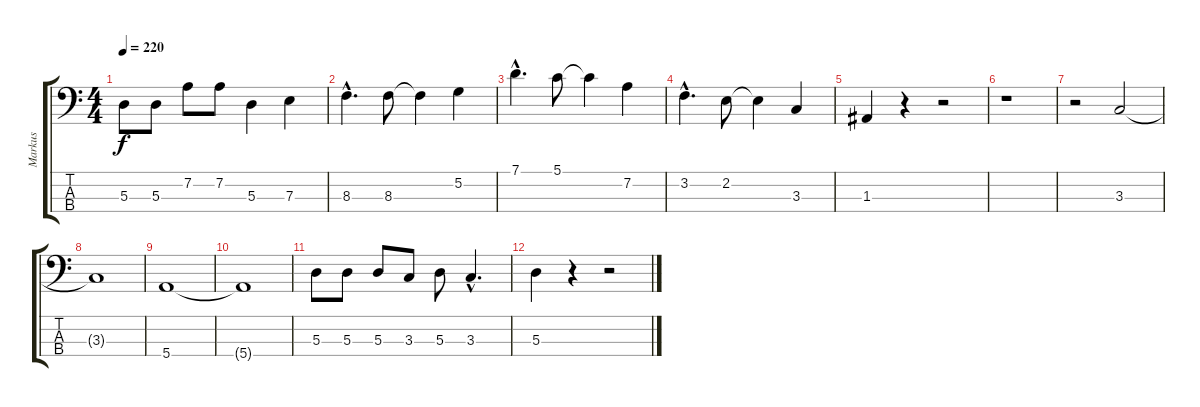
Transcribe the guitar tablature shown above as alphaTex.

\track ("Markus" "Markus") {instrument electricbassfinger}
\staff {score tabs}
\tuning (G2 D2 A1 E1) {hide}
\ts (4 4)
\tempo 220
\clef f4
\ks c
5.3.8{dy f} 5.3.8 7.2.8 7.2.8 5.3.4 7.3.4 |
8.3{hac}.4{d} 8.3.8 8.3{t}.4 5.2.4 |
7.1{hac}.4{d} 5.1.8 5.1{t}.4 7.2.4 |
3.2{hac}.4{d} 2.2.8 2.2{t}.4 3.3.4 |
1.3.4 r.4 r.2 |
r.1 |
r.2 3.3.2 |
3.3{t}.1 |
5.4.1 |
5.4{t}.1 |
5.3.8 5.3.8 5.3.8 3.3.8 5.3.8 3.3{hac}.4{d} |
5.3.4 r.4 r.2
